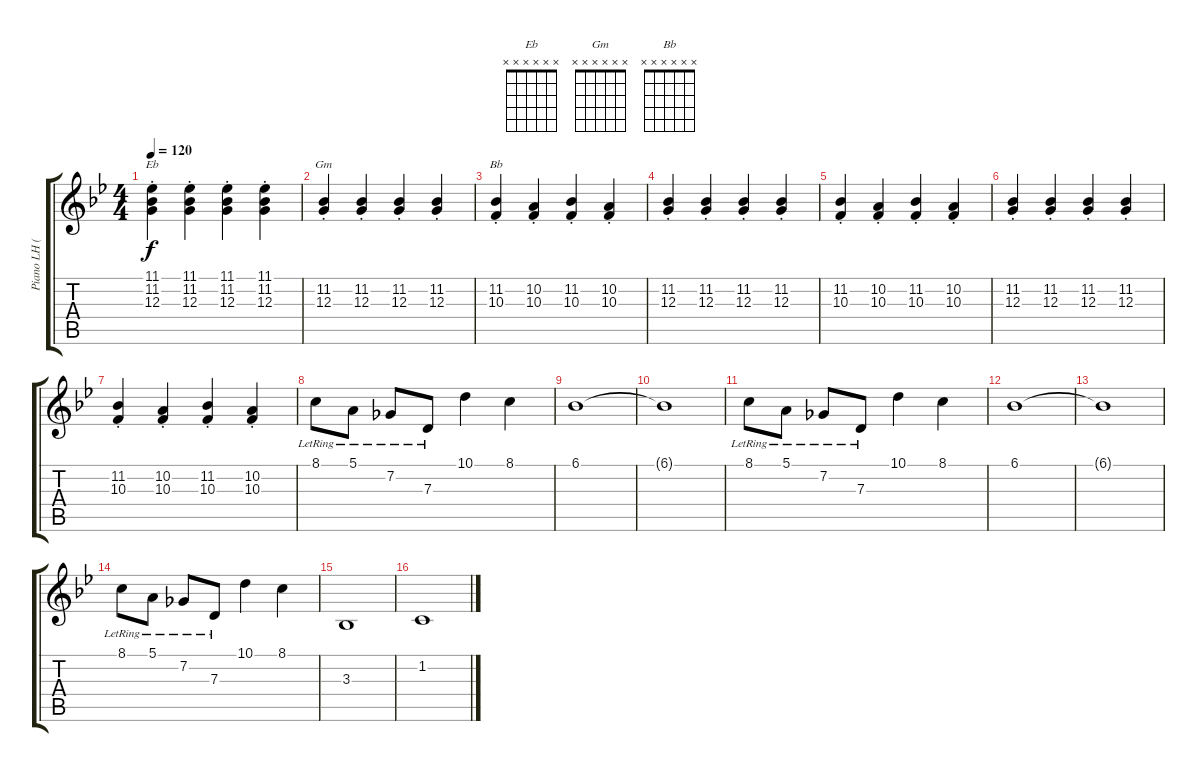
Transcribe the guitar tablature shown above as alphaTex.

\track ("Piano LH (Davies)" "Piano LH (") {instrument electricgrandpiano}
\staff {score tabs}
\tuning (E4 B3 G3 D3 A2 E2) {hide}
\chord ("Eb" x x x x x x)
\chord ("Gm" x x x x x x)
\chord ("Bb" x x x x x x)
\ts (4 4)
\tempo 120
\clef g2
\ks bb
(11.1{st} 11.2{st} 12.3{st}).4{ch "Eb" dy f} (11.1{st} 11.2{st} 12.3{st}).4 (11.1{st} 11.2{st} 12.3{st}).4 (11.1{st} 11.2{st} 12.3{st}).4 |
(11.2{st} 12.3{st}).4{ch "Gm"} (11.2{st} 12.3{st}).4 (11.2{st} 12.3{st}).4 (11.2{st} 12.3{st}).4 |
(11.2{st} 10.3{st}).4{ch "Bb"} (10.2{st} 10.3{st}).4 (11.2{st} 10.3{st}).4 (10.2{st} 10.3{st}).4 |
(11.2{st} 12.3{st}).4 (11.2{st} 12.3{st}).4 (11.2{st} 12.3{st}).4 (11.2{st} 12.3{st}).4 |
(11.2{st} 10.3{st}).4 (10.2{st} 10.3{st}).4 (11.2{st} 10.3{st}).4 (10.2{st} 10.3{st}).4 |
(11.2{st} 12.3{st}).4 (11.2{st} 12.3{st}).4 (11.2{st} 12.3{st}).4 (11.2{st} 12.3{st}).4 |
(11.2{st} 10.3{st}).4 (10.2{st} 10.3{st}).4 (11.2{st} 10.3{st}).4 (10.2{st} 10.3{st}).4 |
8.1{lr}.8 5.1{lr}.8 7.2{lr}.8 7.3{lr}.8 10.1.4 8.1.4 |
6.1.1 |
6.1{t}.1 |
8.1{lr}.8 5.1{lr}.8 7.2{lr}.8 7.3{lr}.8 10.1.4 8.1.4 |
6.1.1 |
6.1{t}.1 |
8.1{lr}.8 5.1{lr}.8 7.2{lr}.8 7.3{lr}.8 10.1.4 8.1.4 |
3.3.1 |
1.2.1
